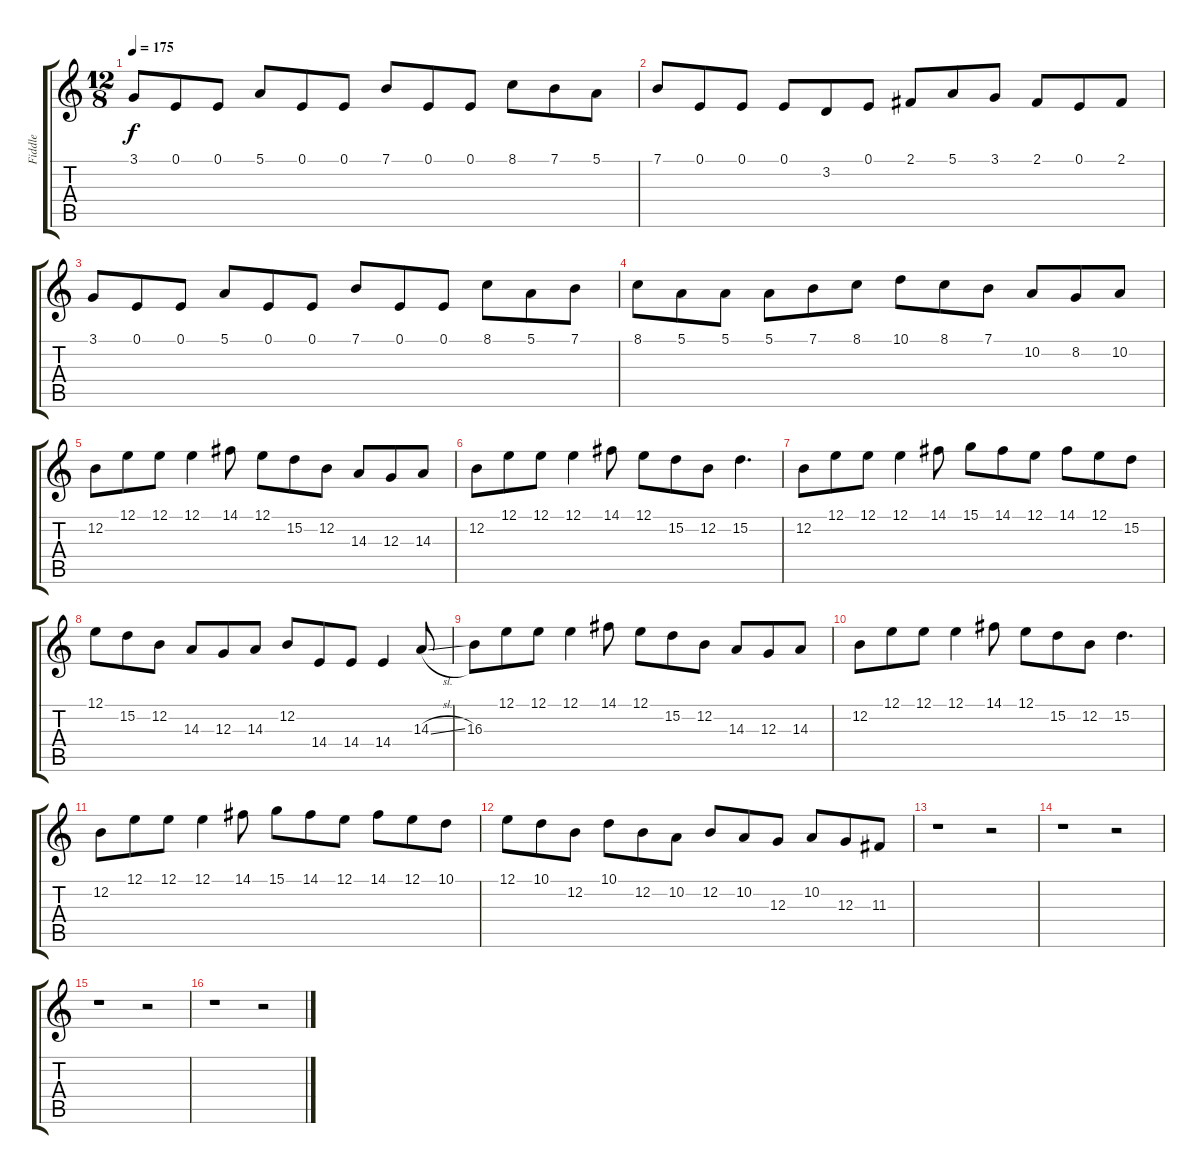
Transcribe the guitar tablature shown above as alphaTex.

\track ("Fiddle" "Fiddle") {instrument fiddle}
\staff {score tabs}
\tuning (E4 B3 G3 D3 A2 E2) {hide}
\ts (12 8)
\tempo 175
\clef g2
\ks c
3.1.8{dy f} 0.1.8 0.1.8 5.1.8 0.1.8 0.1.8 7.1.8 0.1.8 0.1.8 8.1.8 7.1.8 5.1.8 |
7.1.8 0.1.8 0.1.8 0.1.8 3.2.8 0.1.8 2.1.8 5.1.8 3.1.8 2.1.8 0.1.8 2.1.8 |
3.1.8 0.1.8 0.1.8 5.1.8 0.1.8 0.1.8 7.1.8 0.1.8 0.1.8 8.1.8 5.1.8 7.1.8 |
8.1.8 5.1.8 5.1.8 5.1.8 7.1.8 8.1.8 10.1.8 8.1.8 7.1.8 10.2.8 8.2.8 10.2.8 |
12.2.8 12.1.8 12.1.8 12.1.4 14.1.8 12.1.8 15.2.8 12.2.8 14.3.8 12.3.8 14.3.8 |
12.2.8 12.1.8 12.1.8 12.1.4 14.1.8 12.1.8 15.2.8 12.2.8 15.2.4{d} |
12.2.8 12.1.8 12.1.8 12.1.4 14.1.8 15.1.8 14.1.8 12.1.8 14.1.8 12.1.8 15.2.8 |
12.1.8 15.2.8 12.2.8 14.3.8 12.3.8 14.3.8 12.2.8 14.4.8 14.4.8 14.4.4 14.3{sl}.8 |
16.3.8 12.1.8 12.1.8 12.1.4 14.1.8 12.1.8 15.2.8 12.2.8 14.3.8 12.3.8 14.3.8 |
12.2.8 12.1.8 12.1.8 12.1.4 14.1.8 12.1.8 15.2.8 12.2.8 15.2.4{d} |
12.2.8 12.1.8 12.1.8 12.1.4 14.1.8 15.1.8 14.1.8 12.1.8 14.1.8 12.1.8 10.1.8 |
12.1.8 10.1.8 12.2.8 10.1.8 12.2.8 10.2.8 12.2.8 10.2.8 12.3.8 10.2.8 12.3.8 11.3.8 |
r.1 r.2 |
r.1 r.2 |
r.1 r.2 |
r.1 r.2
